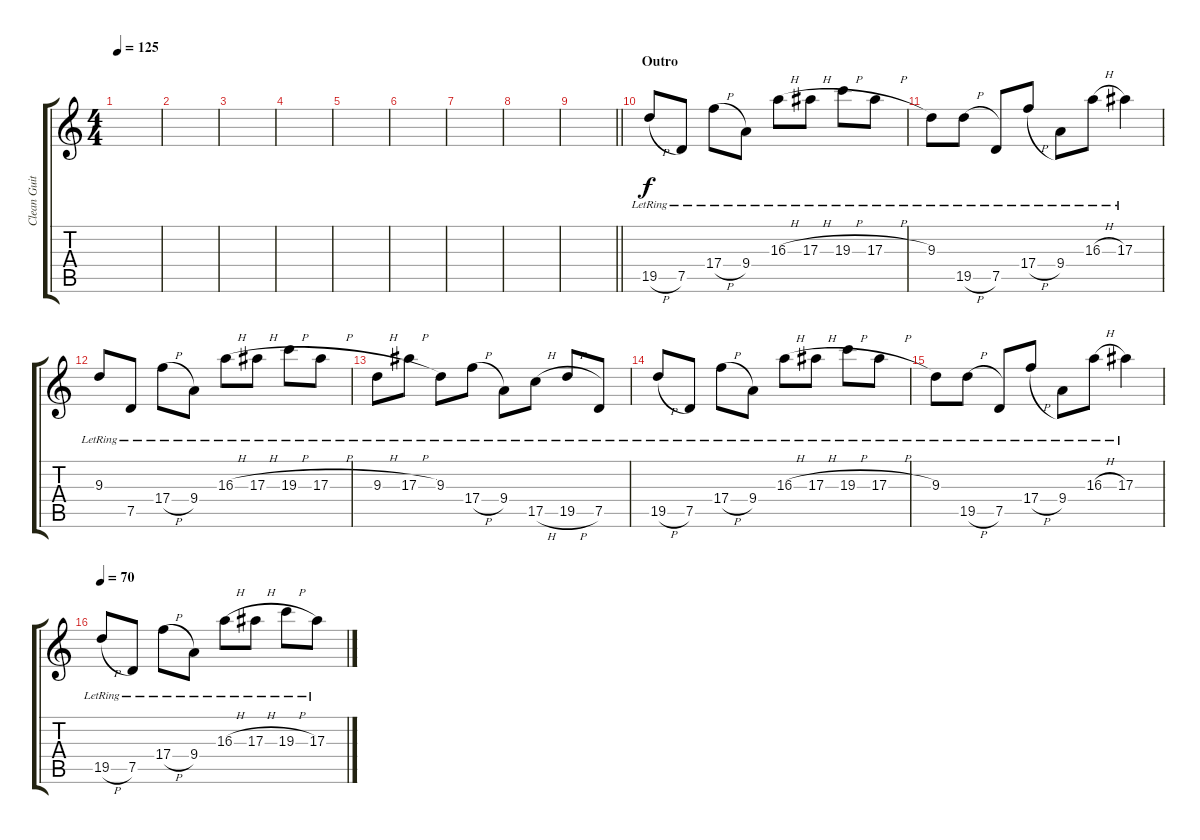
\track ("Clean Guitar" "Clean Guit") {instrument electricguitarclean}
\staff {score tabs}
\tuning (D4 A3 F3 C3 G2 D2) {hide}
\ts (4 4)
\tempo 125
\clef g2
\ks c
|
|
|
|
|
|
|
|
\barLineRight lightlight
|
\section ("" "Outro")
19.5{h lr}.8 7.5{lr}.8 17.4{h lr}.8 9.4{lr}.8 16.3{h lr}.8 17.3{h lr}.8 19.3{h lr}.8 17.3{h lr}.8 |
9.3{lr}.8 19.5{h lr}.8 7.5{lr}.8 17.4{h lr}.8 9.4{lr}.8 16.3{h lr}.8 17.3{lr}.4 |
9.3{lr}.8 7.5{lr}.8 17.4{h lr}.8 9.4{lr}.8 16.3{h lr}.8 17.3{h lr}.8 19.3{h lr}.8 17.3{h lr}.8 |
9.3{h lr}.8 17.3{h lr}.8 9.3{lr}.8 17.4{h lr}.8 9.4{lr}.8 17.5{h lr}.8 19.5{h lr}.8 7.5{lr}.8 |
19.5{h lr}.8 7.5{lr}.8 17.4{h lr}.8 9.4{lr}.8 16.3{h lr}.8 17.3{h lr}.8 19.3{h lr}.8 17.3{h lr}.8 |
9.3{lr}.8 19.5{h lr}.8 7.5{lr}.8 17.4{h lr}.8 9.4{lr}.8 16.3{h lr}.8 17.3{lr}.4 |
\tempo 70
19.5{h lr}.8 7.5{lr}.8 17.4{h lr}.8 9.4{lr}.8 16.3{h lr}.8 17.3{h lr}.8 19.3{h lr}.8 17.3{h lr}.8
